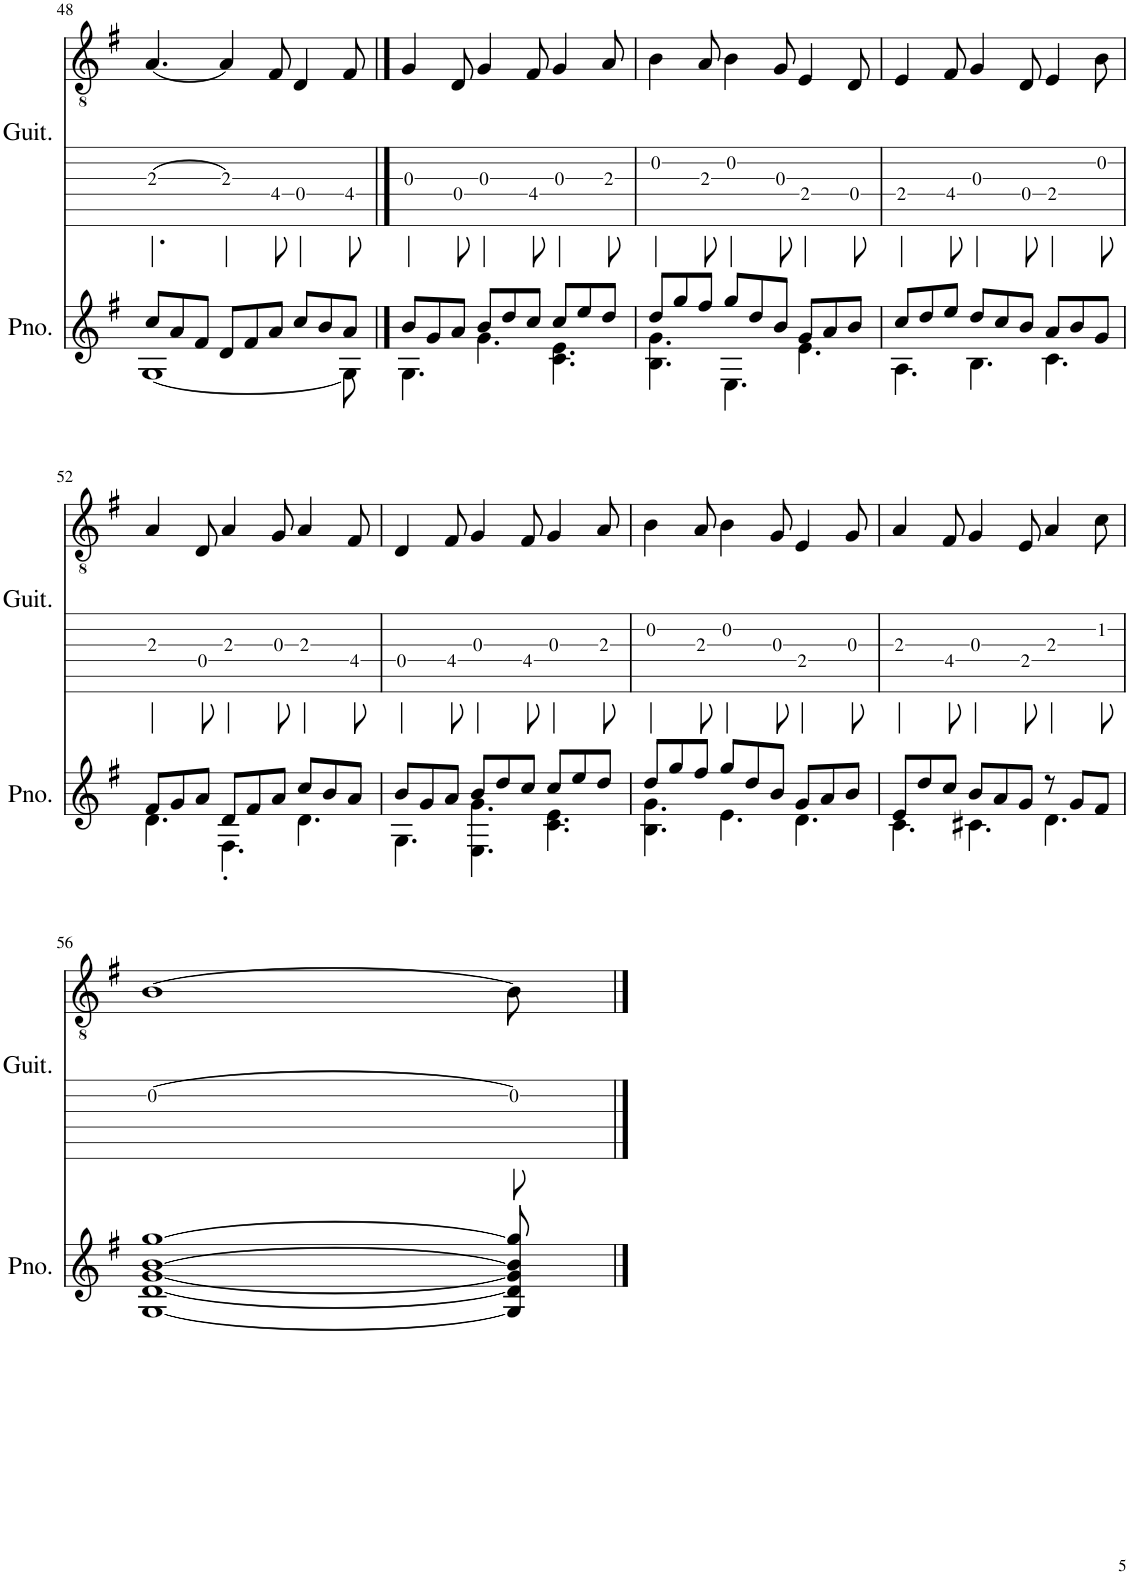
**kern	**kern	**kern	**kern
*part3	*part2	*part2	*part1
*staff4	*staff3	*staff2	*staff1
*I"Piano	*I"Classical Guitar	*	*I"Flöte 1
*I'Pno.	*I'Guit.	*	*I'Fl.
!!LO:PB:g=z
*clefG2	*	*clefGv2	*clefG2
*k[f#]	*k[f#]	*k[f#]	*k[f#]
*M9/8	*M9/8	*M9/8	*M9/8
=48	=48	=48	=48
*^	*	*	*
8cc/L	[1G	[4.A\	[4.A/	8cc/L
8a/	.	.	.	8a/
8f#/J	.	.	.	8f#/J
8d/L	.	4A\]	4A/]	8d/L
8f#/	.	.	.	8f#/
8a/J	.	8F#\	8F#/	8a/J
8cc/L	.	4D\	4D/	8cc\L
8b/	.	.	.	8b\
8a/J	8G\]	8F#\	8F#/	8a\J
==49	==49	==49	==49	==49
8b/L	4.G\	4G\	4G/	8b/L
8g/	.	.	.	8g/
8a/J	.	8D\	8D/	8a/J
8b/L	4.g\	4G\	4G/	8b\L
8dd/	.	.	.	8dd\
8cc/J	.	8F#\	8F#/	8cc\J
8cc/L	4.c\ 4.e\	4G\	4G/	8cc\L
8ee/	.	.	.	8ee\
8dd/J	.	8A\	8A/	8dd\J
=50	=50	=50	=50	=50
8dd/L	4.B\ 4.g\	4B\	4B\	8dd\L
8gg/	.	.	.	8gg\
8ff#/J	.	8A\	8A/	8ff#\J
8gg/L	4.E\	4B\	4B\	8gg\L
8dd/	.	.	.	8dd\
8b/J	.	8G\	8G/	8b\J
8g/L	4.e\	4E\	4E/	8g/L
8a/	.	.	.	8a/
8b/J	.	8D\	8D/	8b/J
=51	=51	=51	=51	=51
8cc/L	4.A\	4E\	4E/	8cc\L
8dd/	.	.	.	8dd\
8ee/J	.	8F#\	8F#/	8ee\J
8dd/L	4.B\	4G\	4G/	8dd\L
8cc/	.	.	.	8cc\
8b/J	.	8D\	8D/	8b\J
8a/L	4.c\	4E\	4E/	8a/L
8b/	.	.	.	8b/
8g/J	.	8B\	8B\	8g/J
!!LO:LB:g=z
=52	=52	=52	=52	=52
8f#/L	4.d\	4A\	4A/	8f#/L
8g/	.	.	.	8g/
8a/J	.	8D\	8D/	8a/J
8d/L	4.F#'\	4A\	4A/	8d/L
8f#/	.	.	.	8f#/
8a/J	.	8G\	8G/	8a/J
8cc/L	4.d\	4A\	4A/	8cc\L
8b/	.	.	.	8b\
8a/J	.	8F#\	8F#/	8a\J
=53	=53	=53	=53	=53
8b/L	4.G\	4D\	4D/	8b/L
8g/	.	.	.	8g/
8a/J	.	8F#\	8F#/	8a/J
8b/L	4.E\ 4.g\	4G\	4G/	8b\L
8dd/	.	.	.	8dd\
8cc/J	.	8F#\	8F#/	8cc\J
8cc/L	4.c\ 4.e\	4G\	4G/	8cc\L
8ee/	.	.	.	8ee\
8dd/J	.	8A\	8A/	8dd\J
=54	=54	=54	=54	=54
8dd/L	4.B\ 4.g\	4B\	4B\	8dd\L
8gg/	.	.	.	8gg\
8ff#/J	.	8A\	8A/	8ff#\J
8gg/L	4.e\	4B\	4B\	8gg\L
8dd/	.	.	.	8dd\
8b/J	.	8G\	8G/	8b\J
8g/L	4.d\	4E\	4E/	8g/L
8a/	.	.	.	8a/
8b/J	.	8G\	8G/	8b/J
=55	=55	=55	=55	=55
8e/L	4.c\	4A\	4A/	8e/L
8dd/	.	.	.	8dd/
8cc/J	.	8F#\	8F#/	8cc/J
8b/L	4.c#X\	4G\	4G/	8b/L
8a/	.	.	.	8a/
8g/J	.	8E\	8E/	8g/J
8r	4.d\	4A\	4A/	8d/L
8g/L	.	.	.	8g/
8f#/J	.	8c\	8c\	8f#/J
*v	*v	*	*	*
!!LO:LB:g=z
=56	=56	=56	=56
[1G [1d [1g [1b [1gg	[1B	[1B	[1g
8G/] 8d/] 8g/] 8b/] 8gg/]	8B\]	8B\]	8g]
==	==	==	==
*-	*-	*-	*-
